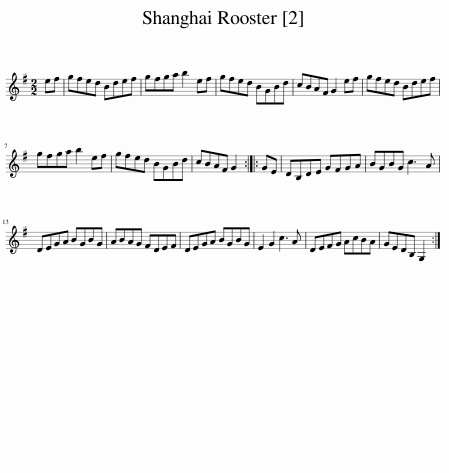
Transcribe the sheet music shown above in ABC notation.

X:1
L:1/8
M:2/2
I:linebreak $
K:G
V:1 treble
V:1
 ef | gfed Bdef | gfga b2 ef | gfed BGBd | cBAF G2 ef | %5
 gfed Bdef |$ gfga b2 ef | gfed BGBd | cBAF G2 :: GE | %10
 DB,DE GFGA | BGBG c3 A |$ DEGA BGBG | ABAG FDEF | DEGA BGBG | %15
 E2 G2 c3 A | DEFG AcBA | GEDB, G,2 :| %18
